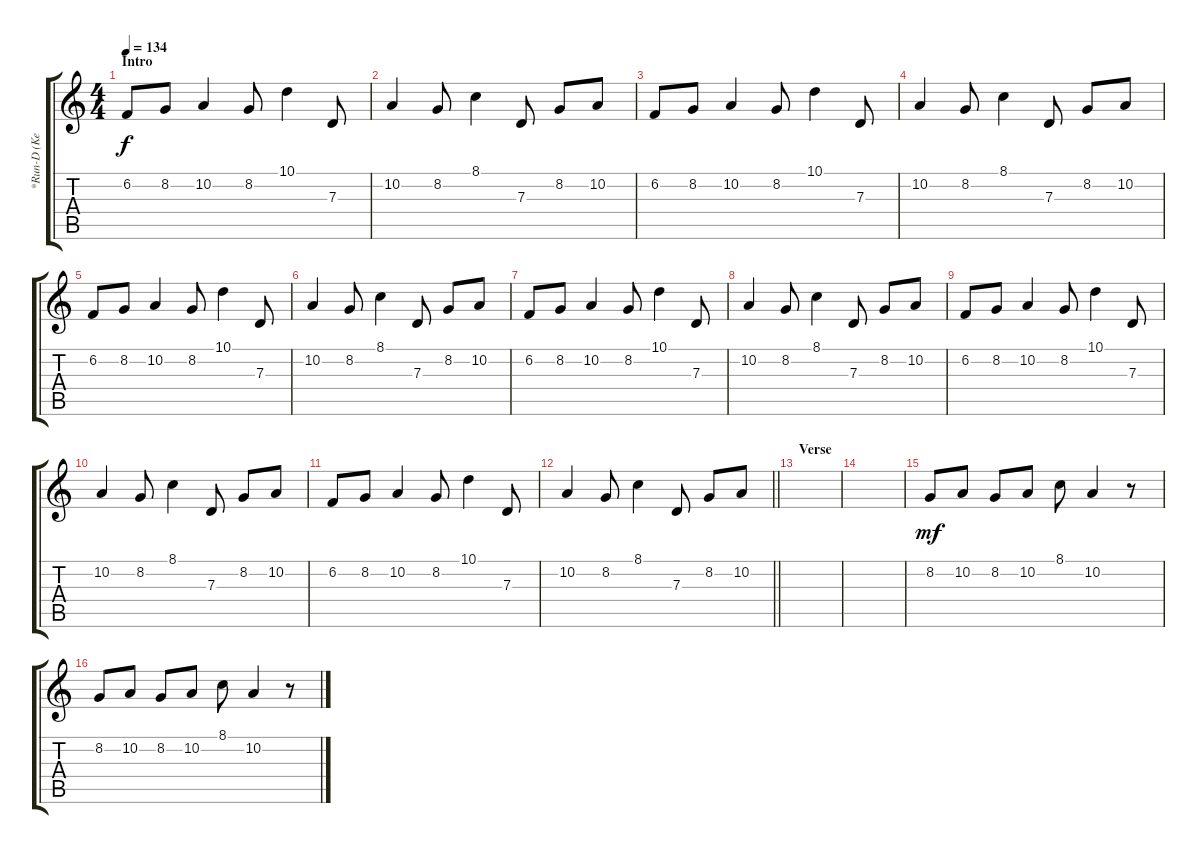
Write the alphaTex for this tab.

\track ("*Run-D (Keyboard 2)" "*Run-D (Ke") {instrument stringensemble1}
\staff {score tabs}
\tuning (E4 B3 G3 D3 A2 E2) {hide}
\ts (4 4)
\section ("" "Intro")
\tempo 134
\clef g2
\ks c
6.2.8{dy f instrument stringensemble1} 8.2.8 10.2.4 8.2.8 10.1.4 7.3.8 |
10.2.4 8.2.8 8.1.4 7.3.8 8.2.8 10.2.8 |
6.2.8 8.2.8 10.2.4 8.2.8 10.1.4 7.3.8 |
10.2.4 8.2.8 8.1.4 7.3.8 8.2.8 10.2.8 |
6.2.8 8.2.8 10.2.4 8.2.8 10.1.4 7.3.8 |
10.2.4 8.2.8 8.1.4 7.3.8 8.2.8 10.2.8 |
6.2.8 8.2.8 10.2.4 8.2.8 10.1.4 7.3.8 |
10.2.4 8.2.8 8.1.4 7.3.8 8.2.8 10.2.8 |
6.2.8 8.2.8 10.2.4 8.2.8 10.1.4 7.3.8 |
10.2.4 8.2.8 8.1.4 7.3.8 8.2.8 10.2.8 |
6.2.8 8.2.8 10.2.4 8.2.8 10.1.4 7.3.8 |
\barLineRight lightlight
10.2.4 8.2.8 8.1.4 7.3.8 8.2.8 10.2.8 |
\section ("" "Verse")
|
|
8.2.8{dy mf} 10.2.8 8.2.8 10.2.8 8.1.8 10.2.4 r.8 |
8.2.8 10.2.8 8.2.8 10.2.8 8.1.8 10.2.4 r.8
